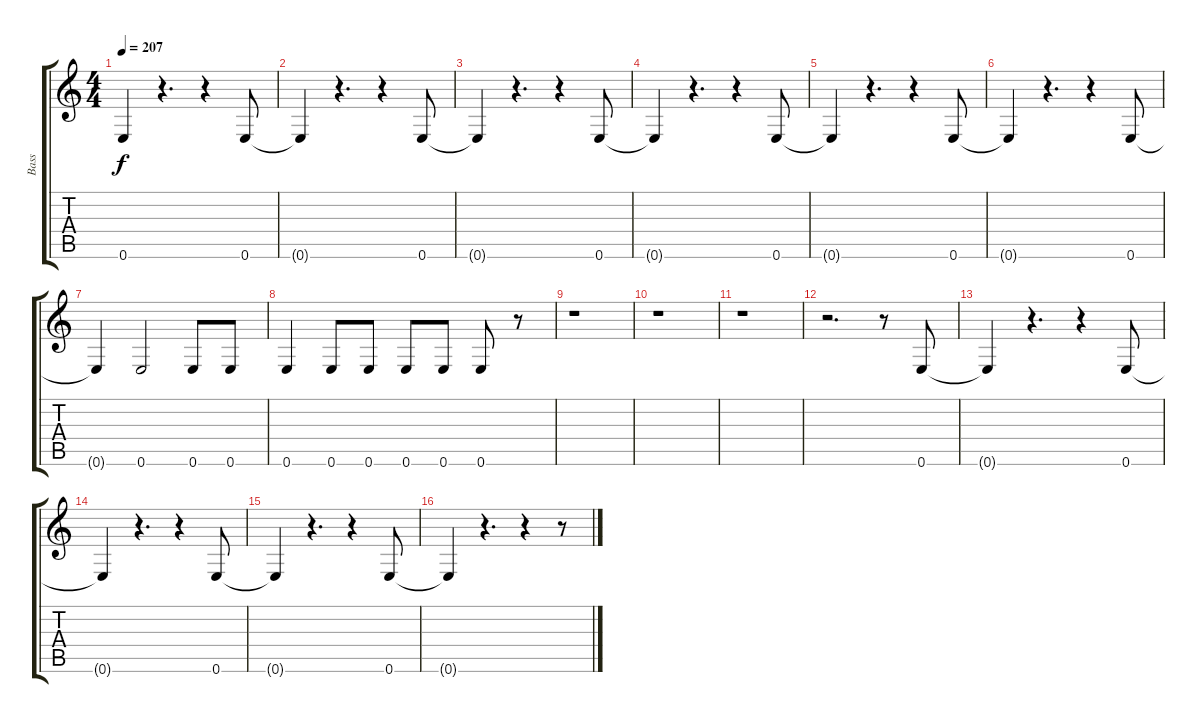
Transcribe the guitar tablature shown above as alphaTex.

\track ("Bass" "Bass") {instrument electricbassfinger}
\staff {score tabs}
\tuning (E4 B3 G3 D3 A2 E2) {hide}
\ts (4 4)
\tempo 207
\clef g2
\ks c
0.6{t}.4{dy f} r.4{d} r.4 0.6.8 |
0.6{t}.4 r.4{d} r.4 0.6.8 |
0.6{t}.4 r.4{d} r.4 0.6.8 |
0.6{t}.4 r.4{d} r.4 0.6.8 |
0.6{t}.4 r.4{d} r.4 0.6.8 |
0.6{t}.4 r.4{d} r.4 0.6.8 |
0.6{t}.4 0.6.2 0.6.8 0.6.8 |
0.6.4 0.6.8 0.6.8 0.6.8 0.6.8 0.6.8 r.8 |
r.1 |
r.1 |
r.1 |
r.2{d} r.8 0.6.8 |
0.6{t}.4 r.4{d} r.4 0.6.8 |
0.6{t}.4 r.4{d} r.4 0.6.8 |
0.6{t}.4 r.4{d} r.4 0.6.8 |
0.6{t}.4 r.4{d} r.4 r.8
